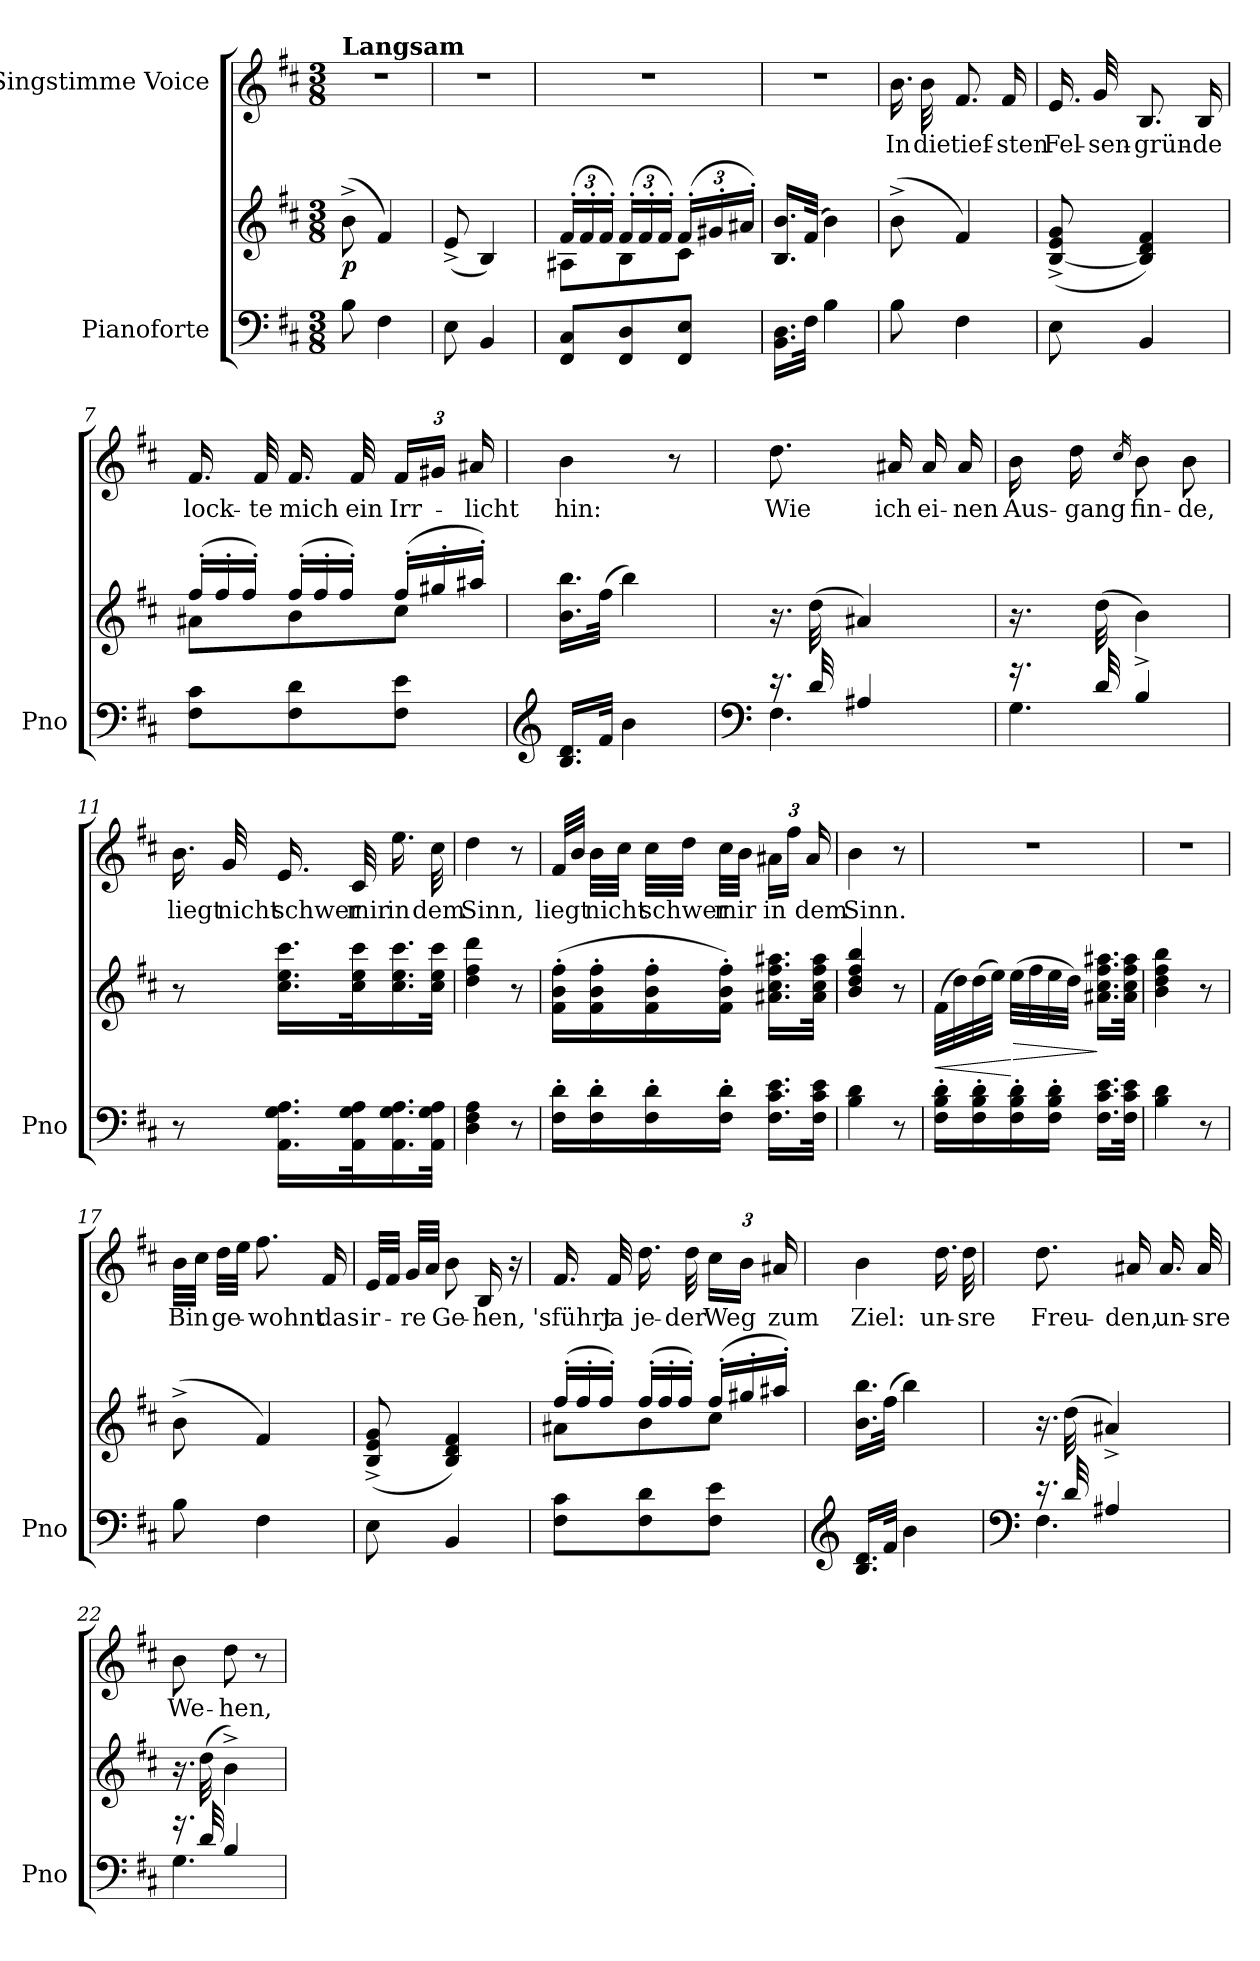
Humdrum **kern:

**kern	**kern	**dynam	**kern	**text
*part2	*part2	*part2	*part1	*part1
*staff3	*staff2	*staff2/3	*staff1	*staff1
*I"Pianoforte	*	*	*I"Singstimme Voice	*
*I'Pno	*	*	*	*
*clefF4	*clefG2	*	*clefG2	*
*k[f#c#]	*k[f#c#]	*	*k[f#c#]	*
*M3/8	*M3/8	*	*M3/8	*
*MM30	*MM30	*	*MM30	*
=1	=1	=1	=1	=1
!	!	!	!LO:TX:B:t=Langsam	!
!	!	!LO:DY:b	!	!
8B\	(>8b^\	p	4.r	.
4F#\	4f#/)	.	.	.
=2	=2	=2	=2	=2
8E\	(<8e^/	.	4.r	.
4BB/	4B/)	.	.	.
=3	=3	=3	=3	=3
*	*Xbrackettup	*	*	*
*	*^	*	*	*
8FF#/ 8C#/L	(>24f#'/LL	8A#X\L	.	4.r	.
.	24f#'/	.	.	.	.
.	24f#'/JJ)	.	.	.	.
8FF#/ 8D/	(>24f#'/LL	8B\	.	.	.
.	24f#'/	.	.	.	.
.	24f#'/JJ)	.	.	.	.
8FF#/ 8E/J	(>24f#'/LL	8c#\J	.	.	.
.	24g#X'/	.	.	.	.
.	24a#X'/JJ)	.	.	.	.
*	*v	*v	*	*	*
=4	=4	=4	=4	=4
16.BB\ 16.D\LL	16.B/ 16.b/LL	.	4.r	.
32F#\JJk	(>32f#/JJk	.	.	.
4B\	4b\)	.	.	.
=5	=5	=5	=5	=5
!	!	!	!	!LO:LY:b
8B\	(>8b^\	.	16.b\	In
!	!	!	!	!LO:LY:b
.	.	.	32b\	die
!	!	!	!	!LO:LY:b
4F#\	4f#/)	.	8.f#/	tief-
!	!	!	!	!LO:LY:b
.	.	.	16f#/	-sten
=6	=6	=6	=6	=6
!	!	!	!	!LO:LY:b
8E\	(>[8B/^ 8e/^ 8g/^	.	16.e/	Fel-
!	!	!	!	!LO:LY:b
.	.	.	32g/	-sen-
!	!	!	!	!LO:LY:b
4BB/	4B/] 4d/ 4f#/)	.	8.B/	-grün-
!	!	!	!	!LO:LY:b
.	.	.	16B/	-de
!!LO:LB:g=z
=7	=7	=7	=7	=7
*	*Xtuplet	*	*	*
*	*^	*	*	*
!	!	!	!	!	!LO:LY:b
8F#\ 8c#\L	(>24ff#'/LL	8a#X\L	.	16.f#/	lock-
.	24ff#'/	.	.	.	.
.	24ff#'/JJ)	.	.	.	.
!	!	!	!	!	!LO:LY:b
.	.	.	.	32f#/	-te
!	!	!	!	!	!LO:LY:b
8F#\ 8d\	(>24ff#'/LL	8b\	.	16.f#/	mich
.	24ff#'/	.	.	.	.
.	24ff#'/JJ)	.	.	.	.
!	!	!	!	!	!LO:LY:b
.	.	.	.	32f#/	ein
*	*	*	*	*Xbrackettup	*
!	!	!	!	!	!LO:LY:b
8F#\ 8e\J	(>24ff#'/LL	8cc#\J	.	24f#/LL	Irr-
.	24gg#X'/	.	.	24g#X/JJ	.
!	!	!	!	!	!LO:LY:b
.	24aa#X'/JJ)	.	.	24a#X/	-licht
*	*v	*v	*	*	*
=8	=8	=8	=8	=8
*clefG2	*	*	*	*
!	!	!	!	!LO:LY:b
16.B/ 16.d/LL	16.b\ 16.bb\LL	.	4b\	hin:
32f#/JJk	(>32ff#\JJk	.	.	.
4b\	4bb\)	.	.	.
.	.	.	8r	.
=9	=9	=9	=9	=9
*clefF4	*	*	*	*
*^	*	*	*	*
!	!	!	!	!	!LO:LY:b
16.r	4.F#\	16.r	.	8.dd\	Wie
32d/	.	(>32dd\	.	.	.
4A#X/	.	4a#X/)	.	.	.
!	!	!	!	!	!LO:LY:b
.	.	.	.	16a#X/	ich
!	!	!	!	!	!LO:LY:b
.	.	.	.	16a#/	ei-
!	!	!	!	!	!LO:LY:b
.	.	.	.	16a#/	-nen
=10	=10	=10	=10	=10	=10
!	!	!	!	!	!LO:LY:b
16.r	4.G\	16.r	.	16b\	Aus-
!	!	!	!	!	!LO:LY:b
.	.	.	.	16dd\	-gang
32d/	.	(>32dd\	.	.	.
.	.	.	.	16qcc#/	.
!	!	!	!	!	!LO:LY:b
4B^/	.	4b\)	.	8b\	fin-
!	!	!	!	!	!LO:LY:b
.	.	.	.	8b\	-de,
*v	*v	*	*	*	*
!!LO:PB:g=z
=11	=11	=11	=11	=11
!	!	!	!	!LO:LY:b
8r	8r	.	16.b\	liegt
!	!	!	!	!LO:LY:b
.	.	.	32g/	nicht
!	!	!	!	!LO:LY:b
16.AA\ 16.G\ 16.A\LL	16.cc#\ 16.ee\ 16.ccc#\LL	.	16.e/	schwer
!	!	!	!	!LO:LY:b
32AA\ 32G\ 32A\K	32cc#\ 32ee\ 32ccc#\K	.	32c#/	mir
!	!	!	!	!LO:LY:b
16.AA\ 16.G\ 16.A\	16.cc#\ 16.ee\ 16.ccc#\	.	16.ee\	in
!	!	!	!	!LO:LY:b
32AA\ 32G\ 32A\JJk	32cc#\ 32ee\ 32ccc#\JJk	.	32cc#\	dem
=12	=12	=12	=12	=12
!	!	!	!	!LO:LY:b
4D\ 4F#\ 4A\	4dd\ 4ff#\ 4ddd\	.	4dd\	Sinn,
8r	8r	.	8r	.
=13	=13	=13	=13	=13
!	!	!	!	!LO:LY:b
16F#\' 16d\'LL	(>16f#\' 16b\' 16ff#\'LL	.	32f#/LLL	liegt
.	.	.	32b/JJJ	.
!	!	!	!	!LO:LY:b
16F#\' 16d\'	16f#\' 16b\' 16ff#\'	.	32b\LLL	nicht
.	.	.	32cc#\JJJ	.
!	!	!	!	!LO:LY:b
16F#\' 16d\'	16f#\' 16b\' 16ff#\'	.	32cc#\LLL	schwer
.	.	.	32dd\JJJ	.
!	!	!	!	!LO:LY:b
16F#\' 16d\'JJ	16f#\' 16b\' 16ff#\'JJ)	.	32cc#\LLL	mir
.	.	.	32b\JJJ	.
!	!	!	!	!LO:LY:b
16.F#\ 16.c#\ 16.e\LL	16.a#X\ 16.cc#\ 16.ff#\ 16.aa#X\LL	.	24a#X\LL	in
.	.	.	24ff#\JJ	.
!	!	!	!	!LO:LY:b
.	.	.	24a#/	dem
32F#\ 32c#\ 32e\JJk	32a#\ 32cc#\ 32ff#\ 32aa#\JJk	.	.	.
=14	=14	=14	=14	=14
!	!	!	!	!LO:LY:b
4B\ 4d\	4b/ 4dd/ 4ff#/ 4bb/	.	4b\	Sinn.
8r	8r	.	8r	.
=15	=15	=15	=15	=15
!	!	!LO:HP:b	!	!
16F#\' 16B\' 16d\'LL	(>32f#\LLL	<	4.r	.
.	32dd\)	.	.	.
16F#\' 16B\' 16d\'	(>32dd\	.	.	.
.	32ee\JJJ)	.	.	.
!	!	!LO:HP:n=1:b	!	!
16F#\' 16B\' 16d\'	(>32ee\LLL	[ >	.	.
.	32ff#\	.	.	.
16F#\' 16B\' 16d\'JJ	32ee\	.	.	.
.	32dd\JJJ)	.	.	.
16.F#\ 16.c#\ 16.e\LL	16.a#X\ 16.cc#\ 16.ff#\ 16.aa#X\LL	]	.	.
32F#\ 32c#\ 32e\JJk	32a#\ 32cc#\ 32ff#\ 32aa#\JJk	.	.	.
=16	=16	=16	=16	=16
4B\ 4d\	4b\ 4dd\ 4ff#\ 4bb\	.	4.r	.
8r	8r	.	.	.
!!LO:LB:g=z
=17	=17	=17	=17	=17
!	!	!	!	!LO:LY:b
8B\	(>8b^\	.	32b\LLL	Bin
.	.	.	32cc#\JJJ	.
!	!	!	!	!LO:LY:b
.	.	.	32dd\LLL	ge-
.	.	.	32ee\JJJ	.
!	!	!	!	!LO:LY:b
4F#\	4f#/)	.	8.ff#\	-wohnt
!	!	!	!	!LO:LY:b
.	.	.	16f#/	das
=18	=18	=18	=18	=18
!	!	!	!	!LO:LY:b
8E\	(>8B/^ 8e/^ 8g/^	.	32e/LLL	ir-
.	.	.	32f#/JJJ	.
!	!	!	!	!LO:LY:b
.	.	.	32g/LLL	-re
.	.	.	32a/JJJ	.
!	!	!	!	!LO:LY:b
4BB/	4B/ 4d/ 4f#/)	.	8b\	Ge-
!	!	!	!	!LO:LY:b
.	.	.	16B/	-hen,
.	.	.	16r	.
=19	=19	=19	=19	=19
*	*^	*	*	*
!	!	!	!	!	!LO:LY:b
8F#\ 8c#\L	(>24ff#'/LL	8a#X\L	.	16.f#/	'sführt
.	24ff#'/	.	.	.	.
.	24ff#'/JJ)	.	.	.	.
!	!	!	!	!	!LO:LY:b
.	.	.	.	32f#/	ja
!	!	!	!	!	!LO:LY:b
8F#\ 8d\	(>24ff#'/LL	8b\	.	16.dd\	je-
.	24ff#'/	.	.	.	.
.	24ff#'/JJ)	.	.	.	.
!	!	!	!	!	!LO:LY:b
.	.	.	.	32dd\	-der
!	!	!	!	!	!LO:LY:b
8F#\ 8e\J	(>24ff#'/LL	8cc#\J	.	24cc#\LL	Weg
.	24gg#X'/	.	.	24b\JJ	.
!	!	!	!	!	!LO:LY:b
.	24aa#X'/JJ)	.	.	24a#X/	zum
*	*v	*v	*	*	*
=20	=20	=20	=20	=20
*clefG2	*	*	*	*
!	!	!	!	!LO:LY:b
16.B/ 16.d/LL	16.b\ 16.bb\LL	.	4b\	Ziel:
32f#/JJk	(>32ff#\JJk	.	.	.
4b\	4bb\)	.	.	.
!	!	!	!	!LO:LY:b
.	.	.	16.dd\	un-
!	!	!	!	!LO:LY:b
.	.	.	32dd\	-sre
=21	=21	=21	=21	=21
*clefF4	*	*	*	*
*^	*	*	*	*
!	!	!	!	!	!LO:LY:b
16.r	4.F#\	16.r	.	8.dd\	Freu-
32d/	.	(>32dd\	.	.	.
4A#X/	.	4a#X^/)	.	.	.
!	!	!	!	!	!LO:LY:b
.	.	.	.	16a#X/	-den,
!	!	!	!	!	!LO:LY:b
.	.	.	.	16.a#/	un-
!	!	!	!	!	!LO:LY:b
.	.	.	.	32a#/	-sre
!!LO:LB:g=z
=22	=22	=22	=22	=22	=22
!	!	!	!	!	!LO:LY:b
16.r	4.G\	16.r	.	8b\	We-
32d/	.	(>32dd\	.	.	.
!	!	!	!	!	!LO:LY:b
4B/	.	4b^\)	.	8dd\	-hen,
.	.	.	.	8r	.
*v	*v	*	*	*	*
=	=	=	=	=
*-	*-	*-	*-	*-
